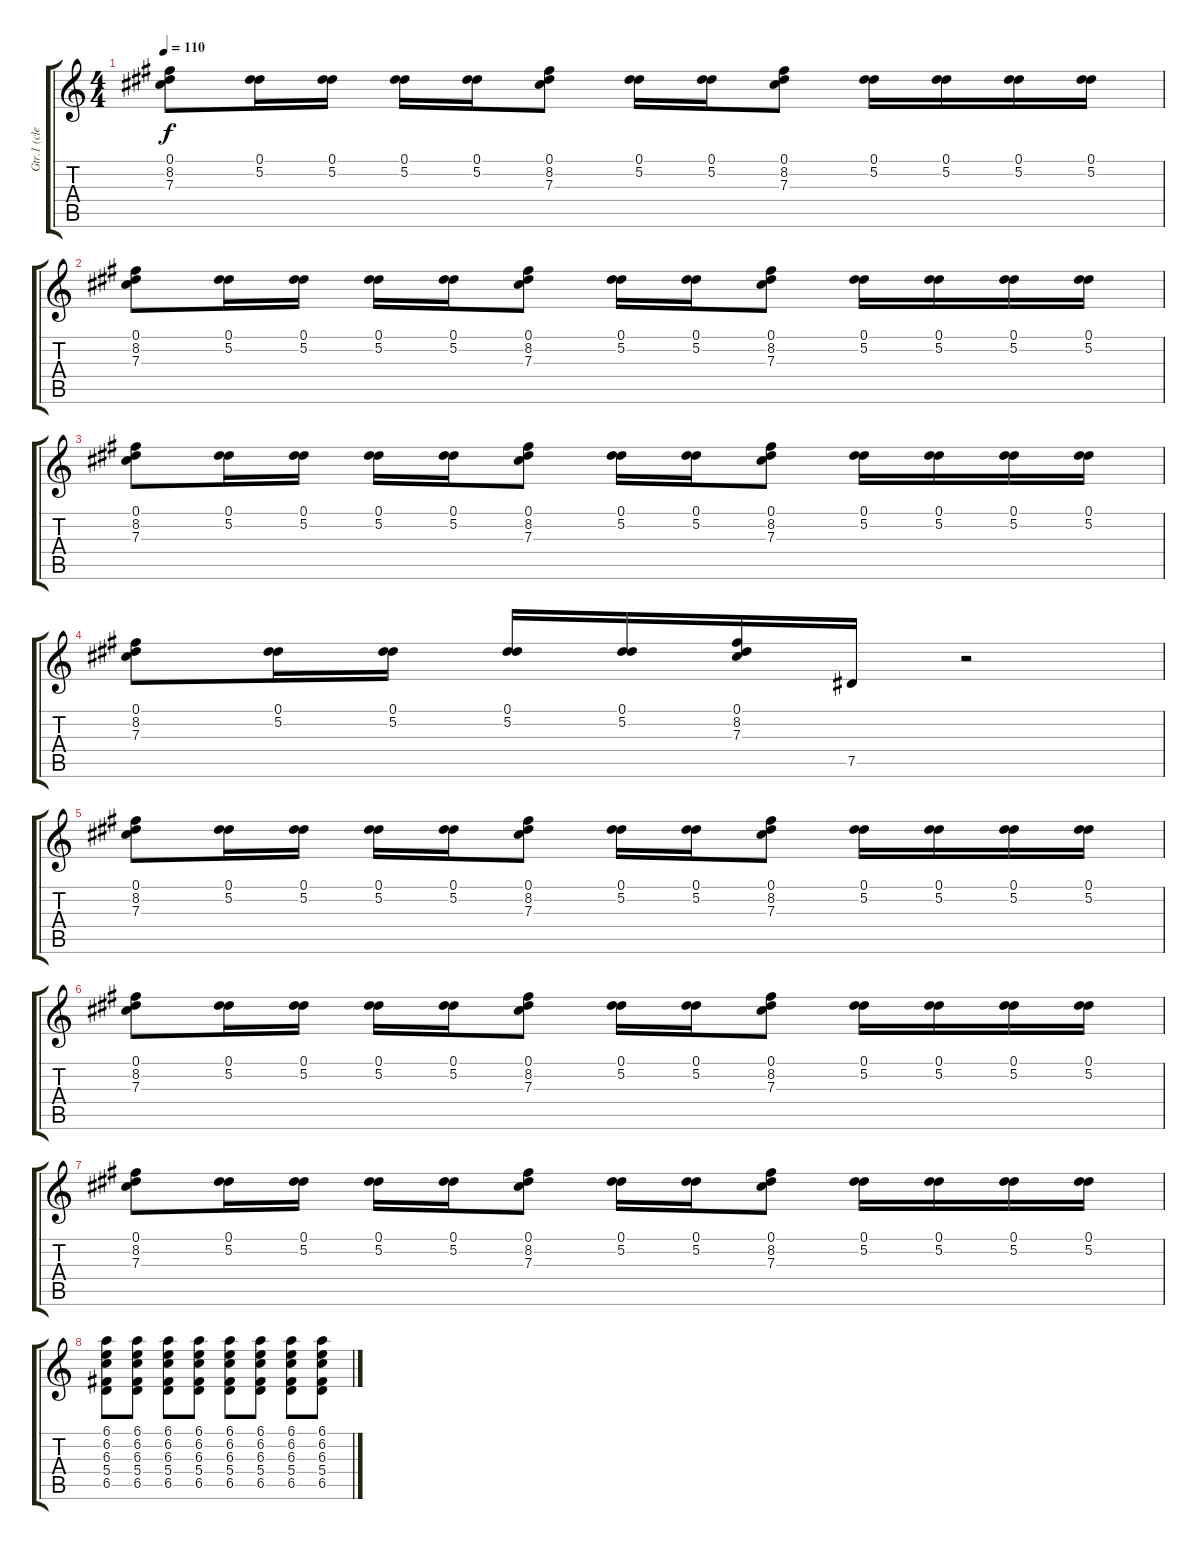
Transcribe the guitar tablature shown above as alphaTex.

\track ("Gtr.1 (clean)" "Gtr.1 (cle") {instrument electricguitarclean}
\staff {score tabs}
\tuning (Eb4 Bb3 Gb3 Db3 Ab2 Eb2) {hide}
\ts (4 4)
\tempo 110
\clef g2
\ks c
(0.1 8.2 7.3).8{dy f} (0.1 5.2).16 (0.1 5.2).16 (0.1 5.2).16 (0.1 5.2).16 (0.1 8.2 7.3).8 (0.1 5.2).16 (0.1 5.2).16 (0.1 8.2 7.3).8 (0.1 5.2).16 (0.1 5.2).16 (0.1 5.2).16 (0.1 5.2).16 |
(0.1 8.2 7.3).8 (0.1 5.2).16 (0.1 5.2).16 (0.1 5.2).16 (0.1 5.2).16 (0.1 8.2 7.3).8 (0.1 5.2).16 (0.1 5.2).16 (0.1 8.2 7.3).8 (0.1 5.2).16 (0.1 5.2).16 (0.1 5.2).16 (0.1 5.2).16 |
(0.1 8.2 7.3).8 (0.1 5.2).16 (0.1 5.2).16 (0.1 5.2).16 (0.1 5.2).16 (0.1 8.2 7.3).8 (0.1 5.2).16 (0.1 5.2).16 (0.1 8.2 7.3).8 (0.1 5.2).16 (0.1 5.2).16 (0.1 5.2).16 (0.1 5.2).16 |
(0.1 8.2 7.3).8 (0.1 5.2).16 (0.1 5.2).16 (0.1 5.2).16 (0.1 5.2).16 (0.1 8.2 7.3).16 7.5.16 r.2 |
(0.1 8.2 7.3).8 (0.1 5.2).16 (0.1 5.2).16 (0.1 5.2).16 (0.1 5.2).16 (0.1 8.2 7.3).8 (0.1 5.2).16 (0.1 5.2).16 (0.1 8.2 7.3).8 (0.1 5.2).16 (0.1 5.2).16 (0.1 5.2).16 (0.1 5.2).16 |
(0.1 8.2 7.3).8 (0.1 5.2).16 (0.1 5.2).16 (0.1 5.2).16 (0.1 5.2).16 (0.1 8.2 7.3).8 (0.1 5.2).16 (0.1 5.2).16 (0.1 8.2 7.3).8 (0.1 5.2).16 (0.1 5.2).16 (0.1 5.2).16 (0.1 5.2).16 |
(0.1 8.2 7.3).8 (0.1 5.2).16 (0.1 5.2).16 (0.1 5.2).16 (0.1 5.2).16 (0.1 8.2 7.3).8 (0.1 5.2).16 (0.1 5.2).16 (0.1 8.2 7.3).8 (0.1 5.2).16 (0.1 5.2).16 (0.1 5.2).16 (0.1 5.2).16 |
(6.1 6.2 6.3 5.4 6.5).8 (6.1 6.2 6.3 5.4 6.5).8 (6.1 6.2 6.3 5.4 6.5).8 (6.1 6.2 6.3 5.4 6.5).8 (6.1 6.2 6.3 5.4 6.5).8 (6.1 6.2 6.3 5.4 6.5).8 (6.1 6.2 6.3 5.4 6.5).8 (6.1 6.2 6.3 5.4 6.5).8
